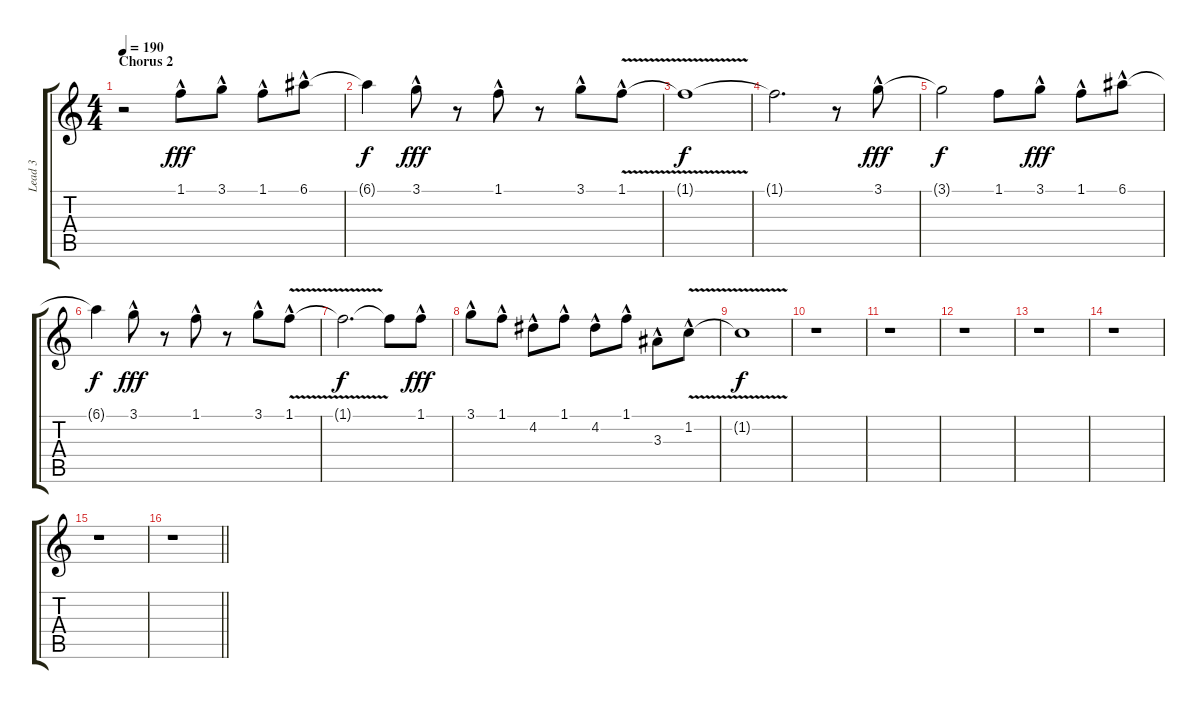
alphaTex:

\track ("Lead 3" "Lead 3") {instrument distortionguitar}
\staff {score tabs}
\tuning (E4 B3 G3 D3 A2 E2) {hide}
\ts (4 4)
\section ("" "Chorus 2")
\tempo 190
\clef g2
\ks c
r.2{dy f} 1.1{hac}.8{dy fff} 3.1{hac}.8 1.1{hac}.8 6.1{hac}.8 |
6.1{t}.4{dy f} 3.1{hac}.8{dy fff} r.8 1.1{hac}.8 r.8 3.1{hac}.8 1.1{v hac}.8 |
1.1{t}.1{dy f} |
1.1{t}.2{d} r.8 3.1{hac}.8{dy fff} |
3.1{t}.2{dy f} 1.1.8 3.1{hac}.8{dy fff} 1.1{hac}.8 6.1{hac}.8 |
6.1{t}.4{dy f} 3.1{hac}.8{dy fff} r.8 1.1{hac}.8 r.8 3.1{hac}.8 1.1{v hac}.8 |
1.1{t}.2{d dy f} 1.1{t}.8 1.1{hac}.8{dy fff} |
3.1{hac}.8 1.1{hac}.8 4.2{hac}.8 1.1{hac}.8 4.2{hac}.8 1.1{hac}.8 3.3{hac}.8 1.2{v hac}.8 |
1.2{t}.1{dy f} |
r.1 |
r.1 |
r.1 |
r.1 |
r.1 |
r.1 |
\barLineRight lightlight
r.1
